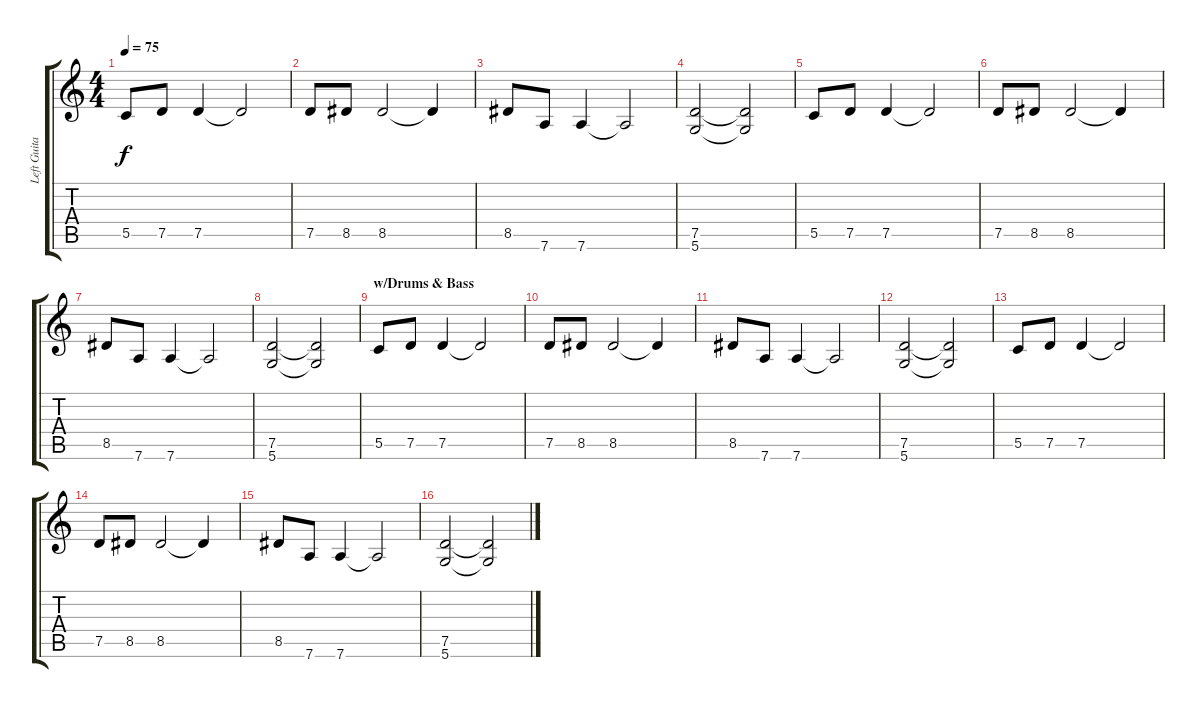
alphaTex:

\track ("Left Guitar" "Left Guita") {instrument distortionguitar}
\staff {score tabs}
\tuning (D4 A3 F3 C3 G2 D2) {hide}
\ts (4 4)
\tempo 75
\clef g2
\ks c
5.5.8{dy f} 7.5.8 7.5.4 7.5{t}.2 |
7.5.8 8.5.8 8.5.2 8.5{t}.4 |
8.5.8 7.6.8 7.6.4 7.6{t}.2 |
(7.5 5.6).2 (7.5{t} 5.6{t}).2 |
5.5.8 7.5.8 7.5.4 7.5{t}.2 |
7.5.8 8.5.8 8.5.2 8.5{t}.4 |
8.5.8 7.6.8 7.6.4 7.6{t}.2 |
(7.5 5.6).2 (7.5{t} 5.6{t}).2 |
\section ("" "w/Drums & Bass")
5.5.8 7.5.8 7.5.4 7.5{t}.2 |
7.5.8 8.5.8 8.5.2 8.5{t}.4 |
8.5.8 7.6.8 7.6.4 7.6{t}.2 |
(7.5 5.6).2 (7.5{t} 5.6{t}).2 |
5.5.8 7.5.8 7.5.4 7.5{t}.2 |
7.5.8 8.5.8 8.5.2 8.5{t}.4 |
8.5.8 7.6.8 7.6.4 7.6{t}.2 |
(7.5 5.6).2 (7.5{t} 5.6{t}).2
